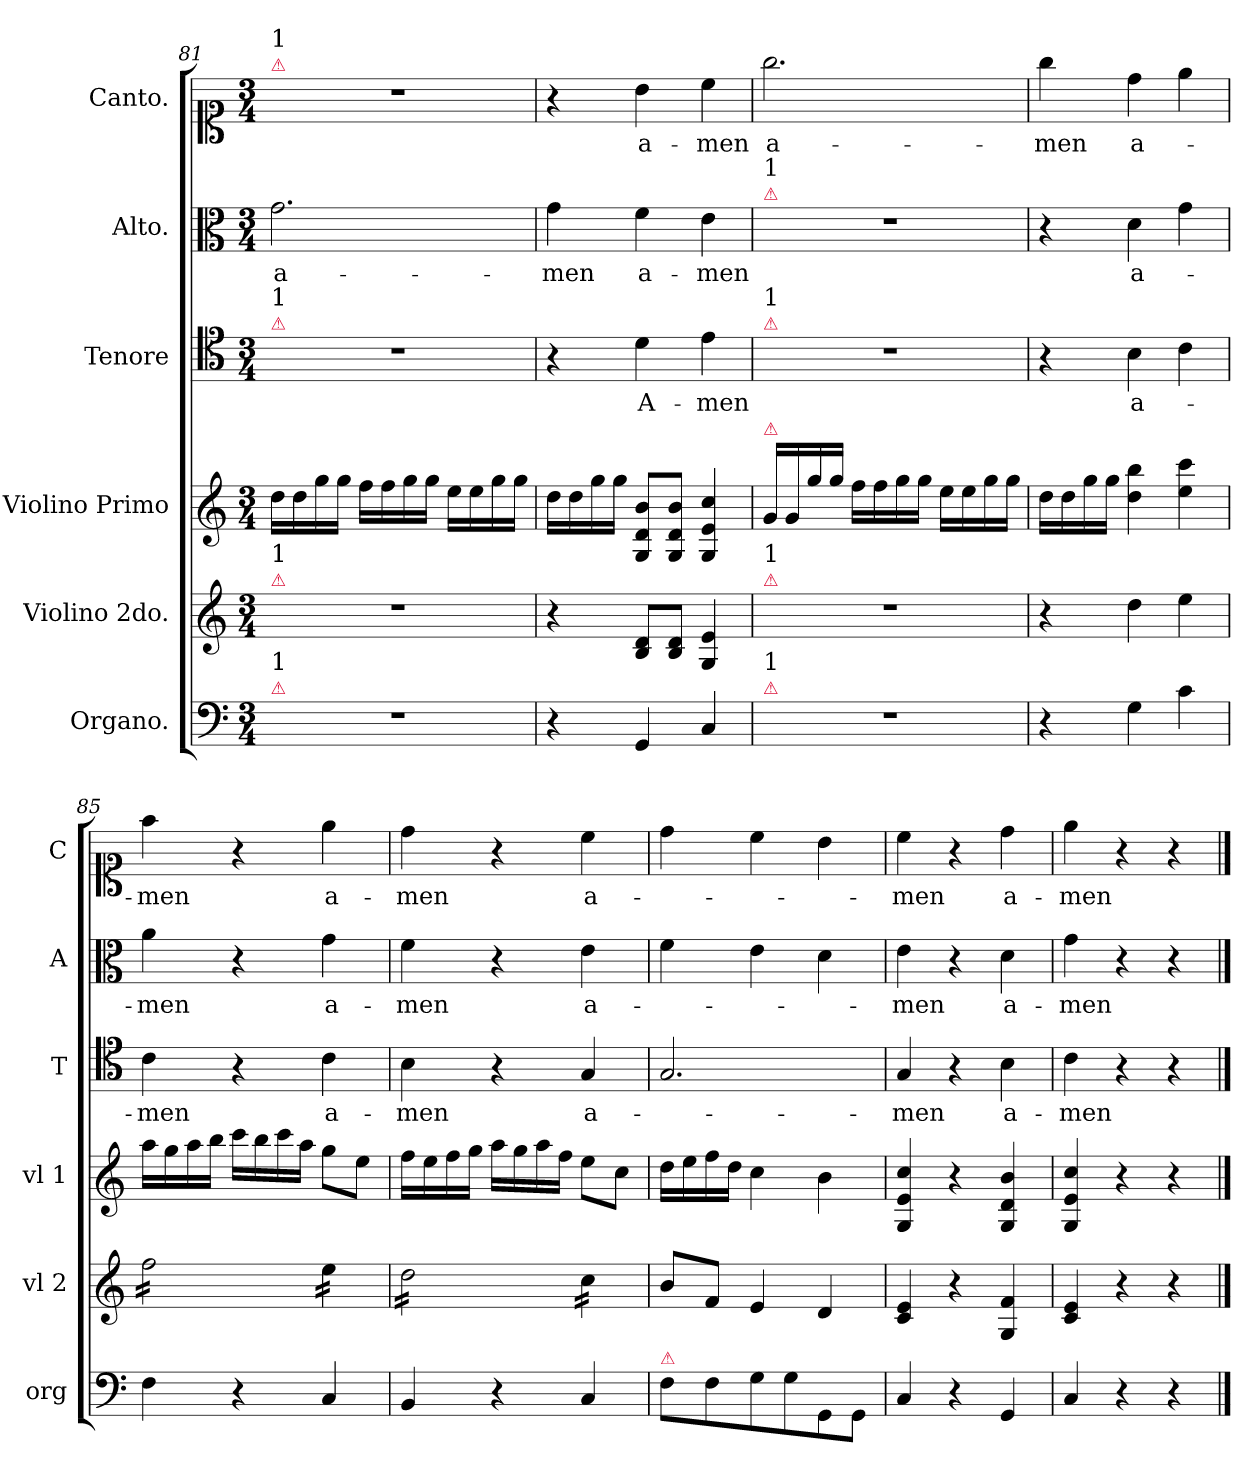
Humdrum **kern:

**kern	**kern	**kern	**kern	**text	**kern	**text	**kern	**text
*part6	*part5	*part4	*part3	*part3	*part2	*part2	*part1	*part1
*staff6	*staff5	*staff4	*staff3	*staff3	*staff2	*staff2	*staff1	*staff1
*I"Organo.	*I"Violino 2do.	*I"Violino Primo	*I"Tenore	*	*I"Alto.	*	*I"Canto.	*
*I'org	*I'vl 2	*I'vl 1	*I'T	*	*I'A	*	*I'C	*
*clefF4	*clefG2	*clefG2	*clefC4	*	*clefC3	*	*clefC1	*
*k[]	*k[]	*k[]	*k[]	*	*k[]	*	*k[]	*
*C:	*C:	*C:	*C:	*	*C:	*	*C:	*
*M3/4	*M3/4	*M3/4	*M3/4	*	*M3/4	*	*M3/4	*
=81	=81	=81	=81	=81	=81	=81	=81	=81
!	!	!	!	!	!	!	!LO:TX:a:color=crimson:t=⚠	!
!	!	!	!	!	!	!	!LO:TX:a:t=1	!
!	!	!	!LO:TX:a:color=crimson:t=⚠	!	!	!	!	!
!	!	!	!LO:TX:a:t=1	!	!	!	!	!
!	!LO:TX:a:color=crimson:t=⚠	!	!	!	!	!	!	!
!	!LO:TX:a:t=1	!	!	!	!	!	!	!
!LO:TX:a:color=crimson:t=⚠	!	!	!	!	!	!	!	!
!LO:TX:a:t=1	!	!	!	!	!	!	!	!
2.r	2.r	16dd\LL	2.r	.	2.g\	a-	2.r	.
.	.	16dd\	.	.	.	.	.	.
.	.	16gg\	.	.	.	.	.	.
.	.	16gg\JJ	.	.	.	.	.	.
.	.	16ff\LL	.	.	.	.	.	.
.	.	16ff\	.	.	.	.	.	.
.	.	16gg\	.	.	.	.	.	.
.	.	16gg\JJ	.	.	.	.	.	.
.	.	16ee\LL	.	.	.	.	.	.
.	.	16ee\	.	.	.	.	.	.
.	.	16gg\	.	.	.	.	.	.
.	.	16gg\JJ	.	.	.	.	.	.
=82	=82	=82	=82	=82	=82	=82	=82	=82
4r	4r	16dd\LL	4r	.	4g\	-men	4r	.
.	.	16dd\	.	.	.	.	.	.
.	.	16gg\	.	.	.	.	.	.
.	.	16gg\JJ	.	.	.	.	.	.
4GG/	8B/ 8d/L	8G/ 8d/ 8b/L	4d\	A-	4f\	a-	4b\	a-
.	8B/ 8d/J	8G/ 8d/ 8b/J	.	.	.	.	.	.
4C/	4G/ 4e/	4G/ 4e/ 4cc/	4e\	-men	4e\	-men	4cc\	-men
=83	=83	=83	=83	=83	=83	=83	=83	=83
!	!	!	!	!	!LO:TX:a:color=crimson:t=⚠	!	!	!
!	!	!	!	!	!LO:TX:a:t=1	!	!	!
!	!	!	!LO:TX:a:color=crimson:t=⚠	!	!	!	!	!
!	!	!	!LO:TX:a:t=1	!	!	!	!	!
!	!	!LO:TX:a:color=crimson:t=⚠	!	!	!	!	!	!
!	!LO:TX:a:color=crimson:t=⚠	!	!	!	!	!	!	!
!	!LO:TX:a:t=1	!	!	!	!	!	!	!
!LO:TX:a:color=crimson:t=⚠	!	!	!	!	!	!	!	!
!LO:TX:a:t=1	!	!	!	!	!	!	!	!
2.r	2.r	16g/LL	2.r	.	2.r	.	2.gg\	a-
.	.	16g/	.	.	.	.	.	.
.	.	16gg\	.	.	.	.	.	.
.	.	16gg\JJ	.	.	.	.	.	.
.	.	16ff\LL	.	.	.	.	.	.
.	.	16ff\	.	.	.	.	.	.
.	.	16gg\	.	.	.	.	.	.
.	.	16gg\JJ	.	.	.	.	.	.
.	.	16ee\LL	.	.	.	.	.	.
.	.	16ee\	.	.	.	.	.	.
.	.	16gg\	.	.	.	.	.	.
.	.	16gg\JJ	.	.	.	.	.	.
=84	=84	=84	=84	=84	=84	=84	=84	=84
4r	4r	16dd\LL	4r	.	4r	.	4gg\	-men
.	.	16dd\	.	.	.	.	.	.
.	.	16gg\	.	.	.	.	.	.
.	.	16gg\JJ	.	.	.	.	.	.
4G\	4dd\	4dd\ 4bb\	4B\	a-	4d\	a-	4dd\	a-
4c\	4ee\	4ee\ 4ccc\	4c\	.	4g\	.	4ee\	.
=85	=85	=85	=85	=85	=85	=85	=85	=85
*	*tremolo	*	*	*	*	*	*	*
4F\	16ff\LL	16aa\LL	4c\	-men	4a\	-men	4ff\	-men
.	16ff\	16gg\	.	.	.	.	.	.
.	16ff\	16aa\	.	.	.	.	.	.
.	16ff\	16bb\JJ	.	.	.	.	.	.
4r	16ff\	16ccc\LL	4r	.	4r	.	4r	.
.	16ff\	16bb\	.	.	.	.	.	.
.	16ff\	16ccc\	.	.	.	.	.	.
.	16ff\JJ	16aa\JJ	.	.	.	.	.	.
4C/	16ee\LL	8gg\L	4c\	a-	4g\	a-	4ee\	a-
.	16ee\	.	.	.	.	.	.	.
.	16ee\	8ee\J	.	.	.	.	.	.
.	16ee\JJ	.	.	.	.	.	.	.
=86	=86	=86	=86	=86	=86	=86	=86	=86
4BB/	16dd\LL	16ff\LL	4B\	-men	4f\	-men	4dd\	-men
.	16dd\	16ee\	.	.	.	.	.	.
.	16dd\	16ff\	.	.	.	.	.	.
.	16dd\	16gg\JJ	.	.	.	.	.	.
4r	16dd\	16aa\LL	4r	.	4r	.	4r	.
.	16dd\	16gg\	.	.	.	.	.	.
.	16dd\	16aa\	.	.	.	.	.	.
.	16dd\JJ	16ff\JJ	.	.	.	.	.	.
4C/	16cc\LL	8ee\L	4G/	a-	4e\	a-	4cc\	a-
.	16cc\	.	.	.	.	.	.	.
.	16cc\	8cc\J	.	.	.	.	.	.
.	16cc\JJ	.	.	.	.	.	.	.
*	*Xtremolo	*	*	*	*	*	*	*
=87	=87	=87	=87	=87	=87	=87	=87	=87
!LO:TX:a:color=crimson:t=⚠	!	!	!	!	!	!	!	!
8F\L	8b/L	16dd\LL	2.G/	.	4f\	.	4dd\	.
.	.	16ee\	.	.	.	.	.	.
8F\	8f/J	16ff\	.	.	.	.	.	.
.	.	16dd\JJ	.	.	.	.	.	.
8G\	4e/	4cc\	.	.	4e\	.	4cc\	.
8G\	.	.	.	.	.	.	.	.
8GG/	4d/	4b\	.	.	4d\	.	4b\	.
8GG/J	.	.	.	.	.	.	.	.
=88	=88	=88	=88	=88	=88	=88	=88	=88
4C/	4c/ 4e/	4G/ 4e/ 4cc/	4G/	-men	4e\	-men	4cc\	-men
4r	4r	4r	4r	.	4r	.	4r	.
4GG/	4G/ 4f/	4G/ 4d/ 4b/	4B\	a-	4d\	a-	4dd\	a-
=89	=89	=89	=89	=89	=89	=89	=89	=89
4C/	4c/ 4e/	4G/ 4e/ 4cc/	4c\	-men	4g\	-men	4ee\	-men
4r	4r	4r	4r	.	4r	.	4r	.
4r	4r	4r	4r	.	4r	.	4r	.
==	==	==	==	==	==	==	==	==
*-	*-	*-	*-	*-	*-	*-	*-	*-
